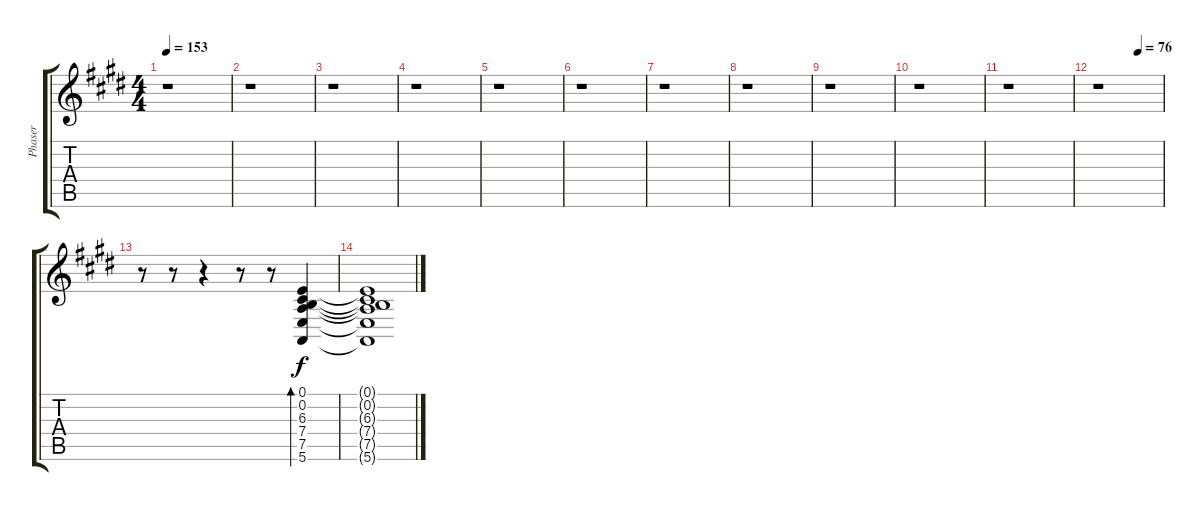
\track ("Phaser" "Phaser") {instrument lead2sawtooth}
\staff {score tabs}
\tuning (E4 B3 G3 D3 A2 E2) {hide}
\ts (4 4)
\tempo 153
\clef g2
\ks e
r.1{dy f} |
r.1 |
r.1 |
r.1 |
r.1 |
r.1 |
r.1 |
r.1 |
r.1 |
r.1 |
r.1 |
\tempo (76 0.625)
r.1 |
r.8 r.8 r.4 r.8 r.8 (0.1 0.2 6.3 7.4 7.5 5.6).4{bd 240} |
(0.1{t} 0.2{t} 6.3{t} 7.4{t} 7.5{t} 5.6{t}).1
